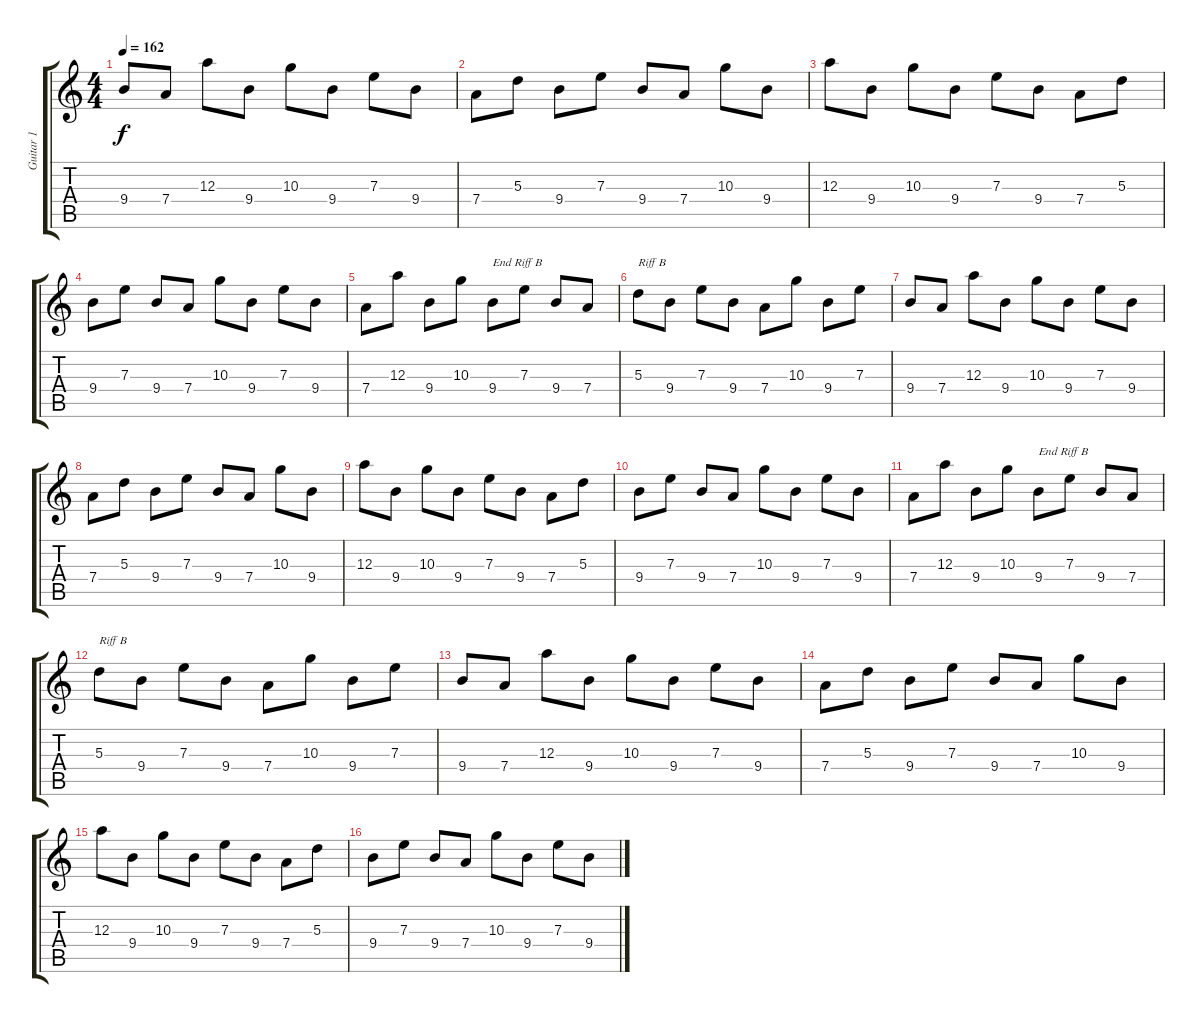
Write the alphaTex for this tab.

\track ("Guitar 1" "Guitar 1") {instrument acousticguitarsteel}
\staff {score tabs}
\tuning (G4 E4 A3 D3 G2 C2) {hide}
\ts (4 4)
\tempo 162
\clef g2
\ks c
9.4.8{dy f} 7.4.8 12.3.8 9.4.8 10.3.8 9.4.8 7.3.8 9.4.8 |
7.4.8 5.3.8 9.4.8 7.3.8 9.4.8 7.4.8 10.3.8 9.4.8 |
12.3.8 9.4.8 10.3.8 9.4.8 7.3.8 9.4.8 7.4.8 5.3.8 |
9.4.8 7.3.8 9.4.8 7.4.8 10.3.8 9.4.8 7.3.8 9.4.8 |
7.4.8 12.3.8 9.4.8 10.3.8 9.4.8{txt "End Riff B"} 7.3.8 9.4.8 7.4.8 |
5.3.8{txt "Riff B"} 9.4.8 7.3.8 9.4.8 7.4.8 10.3.8 9.4.8 7.3.8 |
9.4.8 7.4.8 12.3.8 9.4.8 10.3.8 9.4.8 7.3.8 9.4.8 |
7.4.8 5.3.8 9.4.8 7.3.8 9.4.8 7.4.8 10.3.8 9.4.8 |
12.3.8 9.4.8 10.3.8 9.4.8 7.3.8 9.4.8 7.4.8 5.3.8 |
9.4.8 7.3.8 9.4.8 7.4.8 10.3.8 9.4.8 7.3.8 9.4.8 |
7.4.8 12.3.8 9.4.8 10.3.8 9.4.8{txt "End Riff B"} 7.3.8 9.4.8 7.4.8 |
5.3.8{txt "Riff B"} 9.4.8 7.3.8 9.4.8 7.4.8 10.3.8 9.4.8 7.3.8 |
9.4.8 7.4.8 12.3.8 9.4.8 10.3.8 9.4.8 7.3.8 9.4.8 |
7.4.8 5.3.8 9.4.8 7.3.8 9.4.8 7.4.8 10.3.8 9.4.8 |
12.3.8 9.4.8 10.3.8 9.4.8 7.3.8 9.4.8 7.4.8 5.3.8 |
9.4.8 7.3.8 9.4.8 7.4.8 10.3.8 9.4.8 7.3.8 9.4.8
